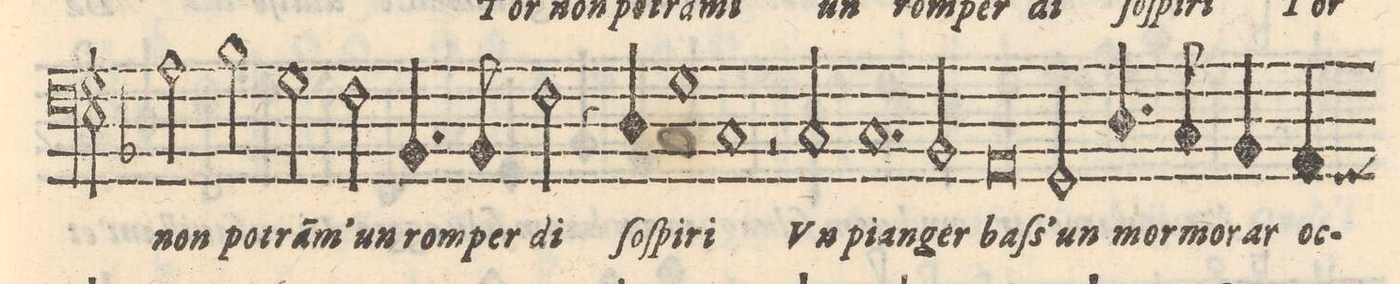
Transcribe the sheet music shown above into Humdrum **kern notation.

**kern	**text
*I"BASSO	*
*clefF4	*
*k[b-]	*
*met(C)	*
*M2/1	*
2A\	non
2B-\	po-
2G\	-trã(m)-
=11-	=11-
2F\	-m'un
4.BB-/	rom-
8BB-/	-per
2F\	di
4r	.
4D/	ſo-
=12-	=12-
1G	-ſpi-
1C	-ri
=13-	=13-
2r	.
2C/	Vn
1.C	pian-
=14-	=14-
2BB-/	-ger
0AA	baſs'-
=15-	=15-
2GG/	-un
4.D/	mor-
8C/	-mo-
=16-	=16-
4BB-/	-rar
4AA/	oc-
*-	*-
